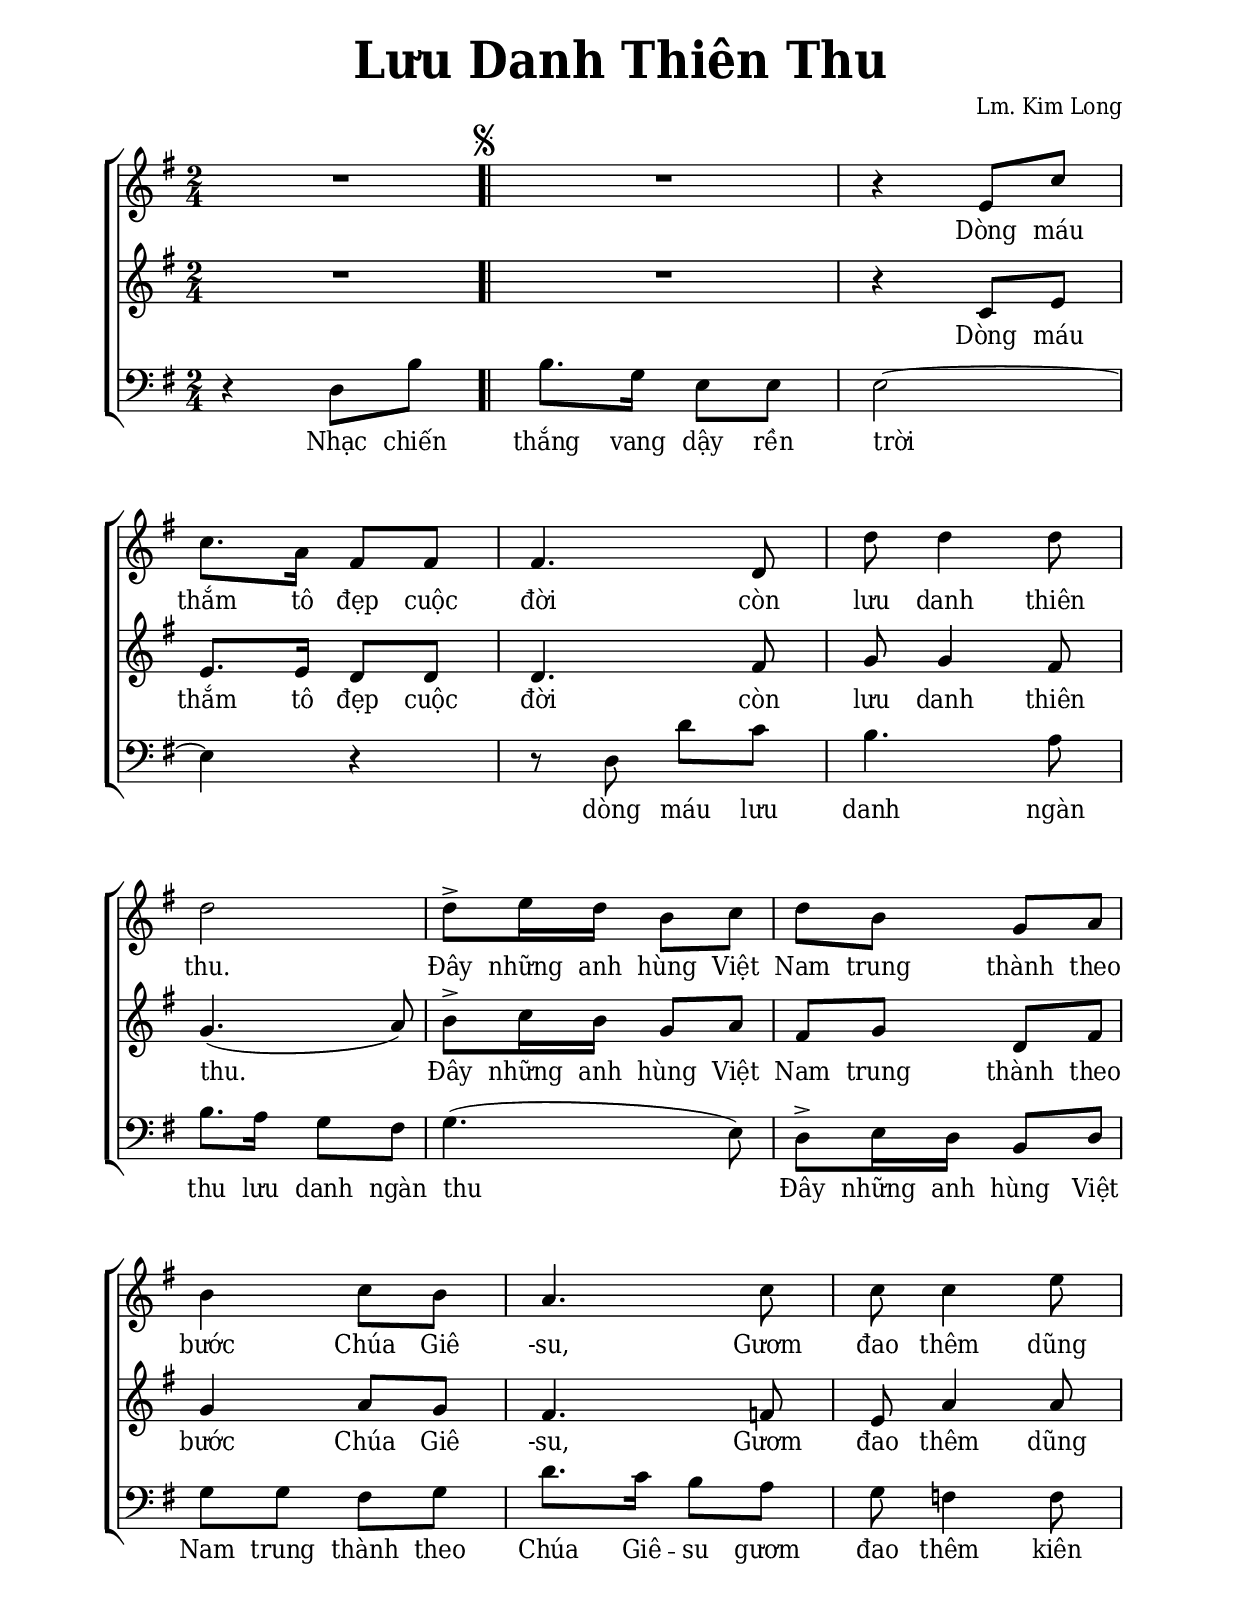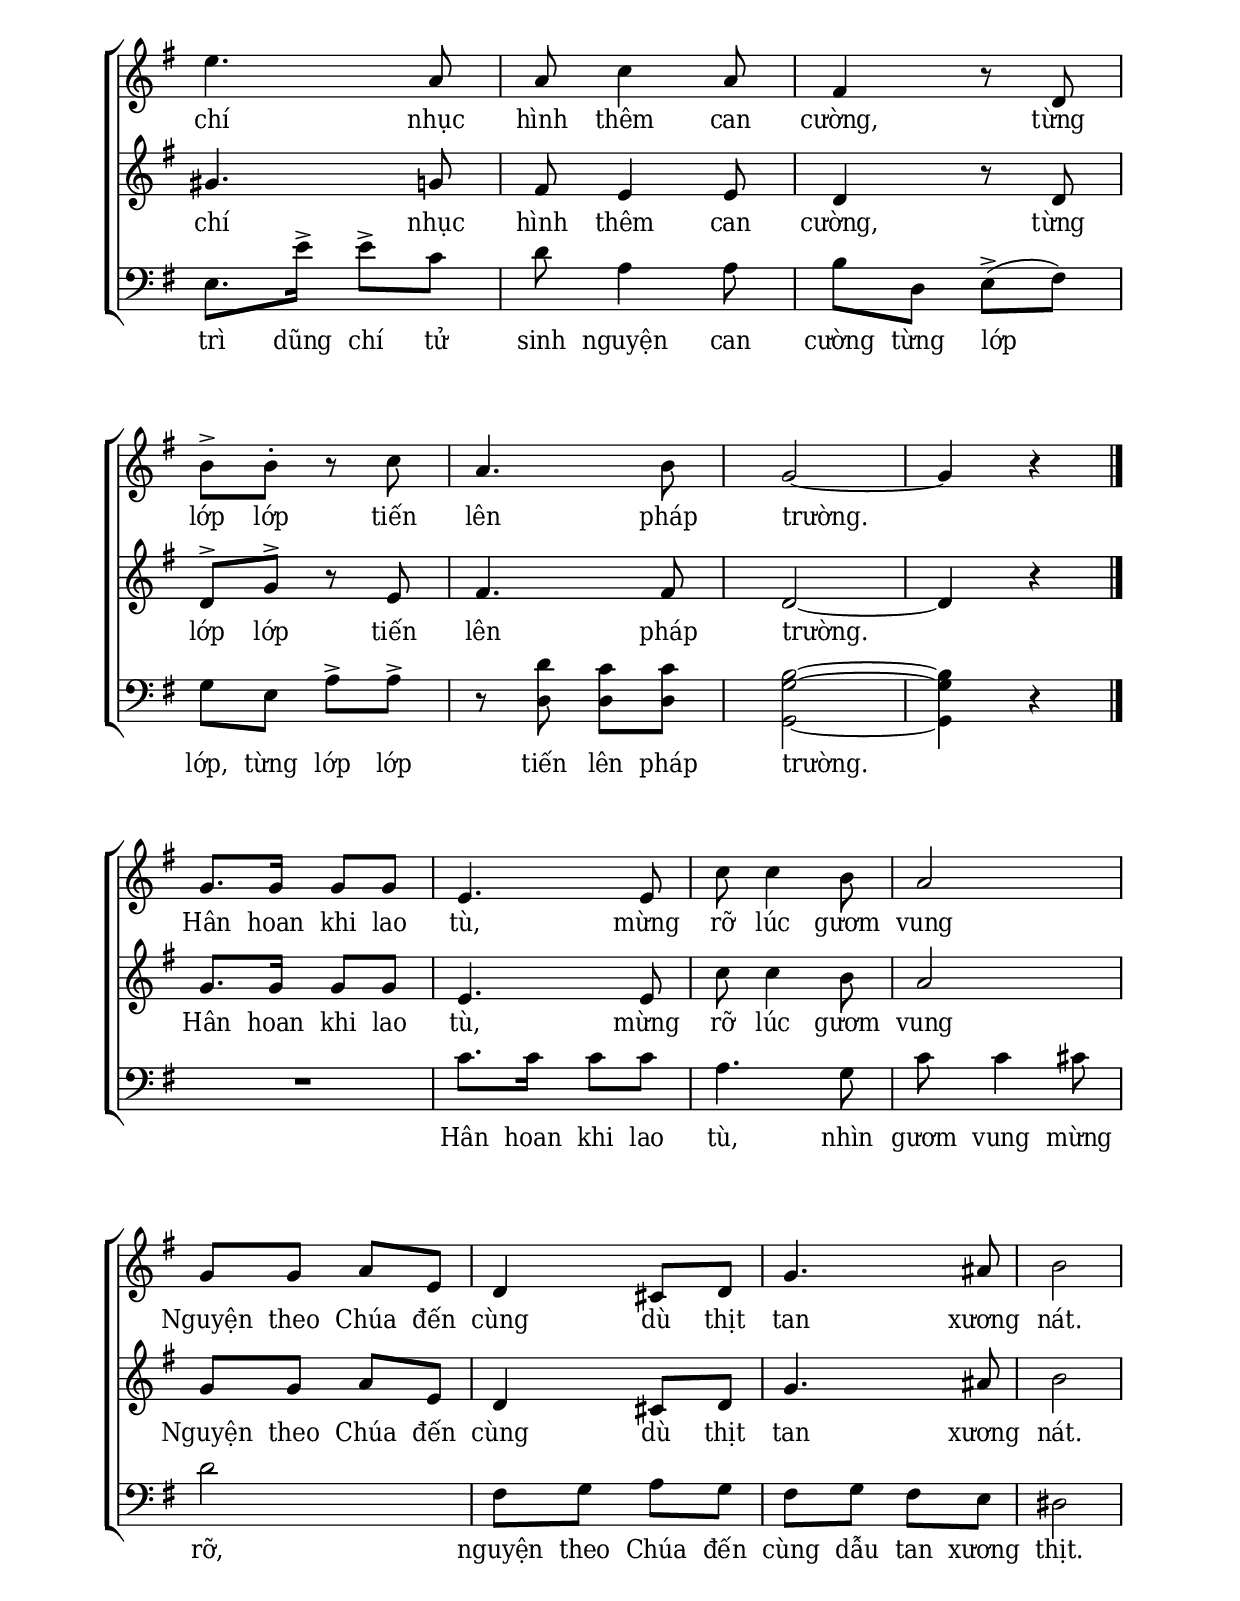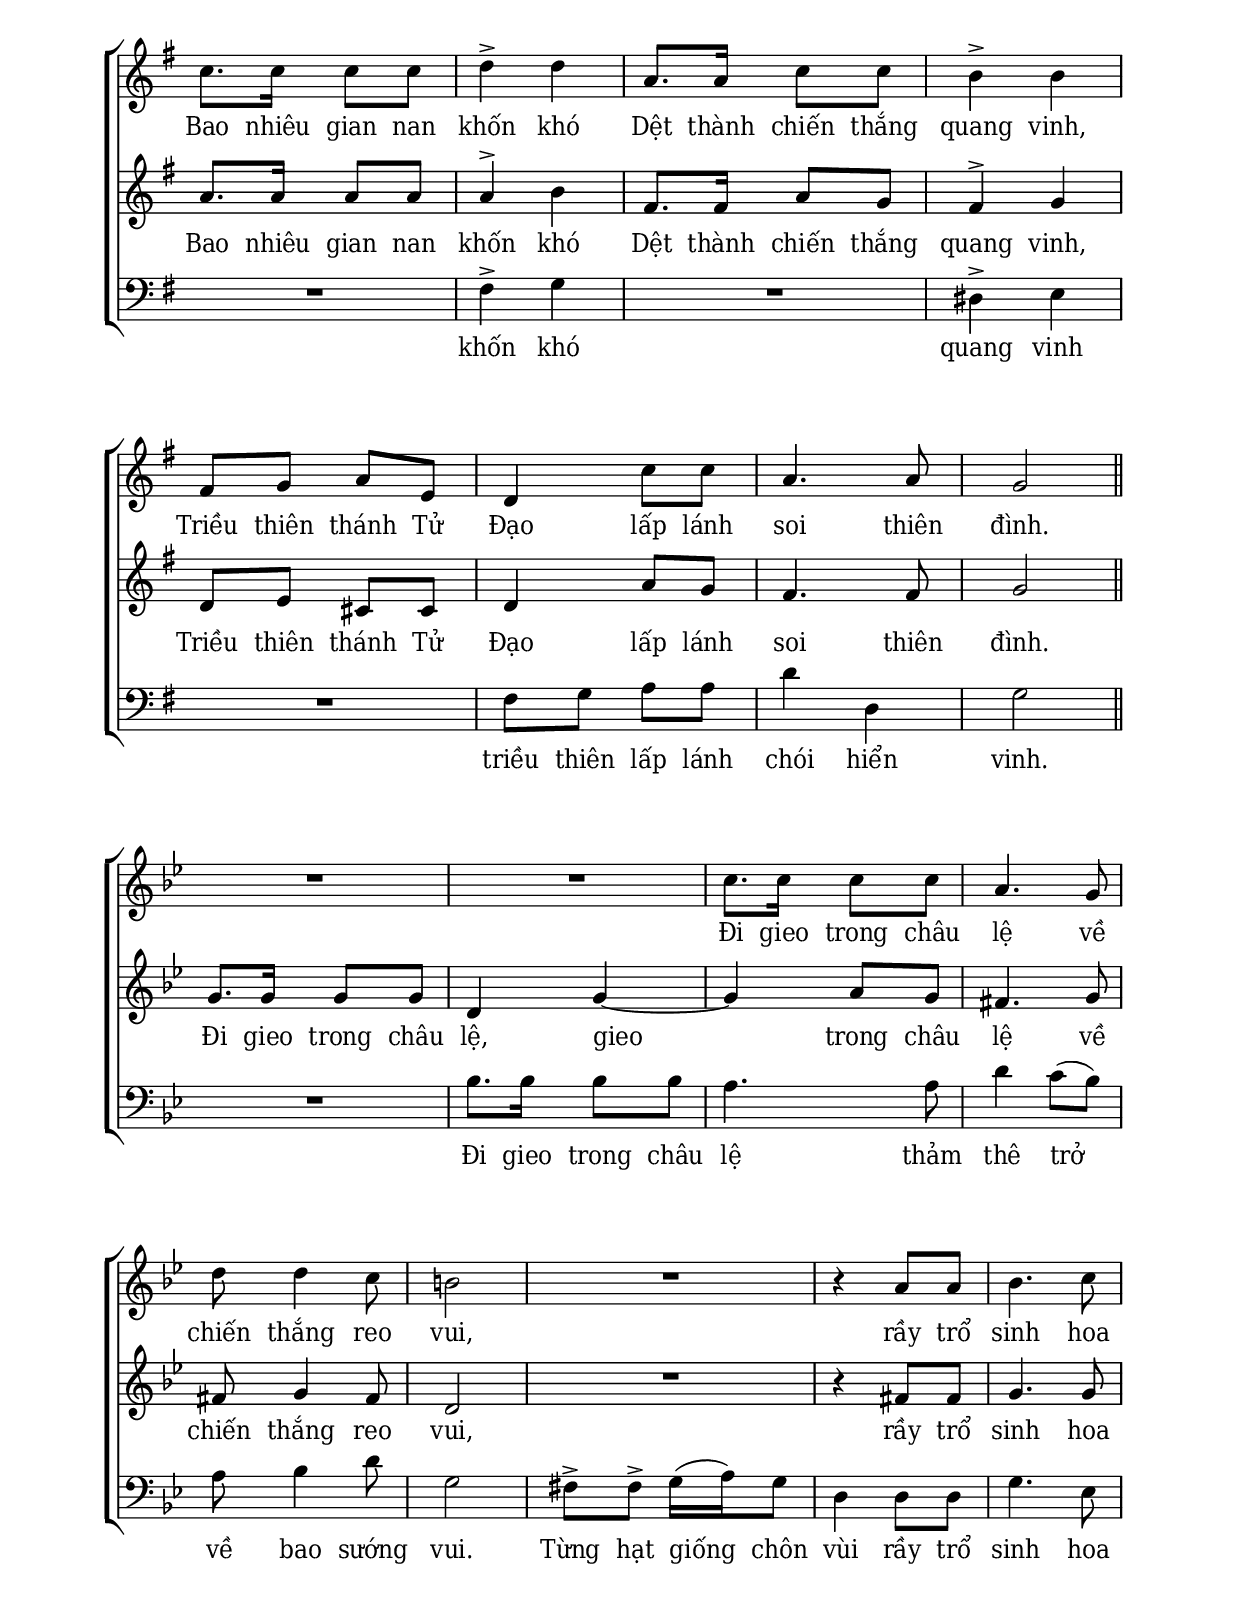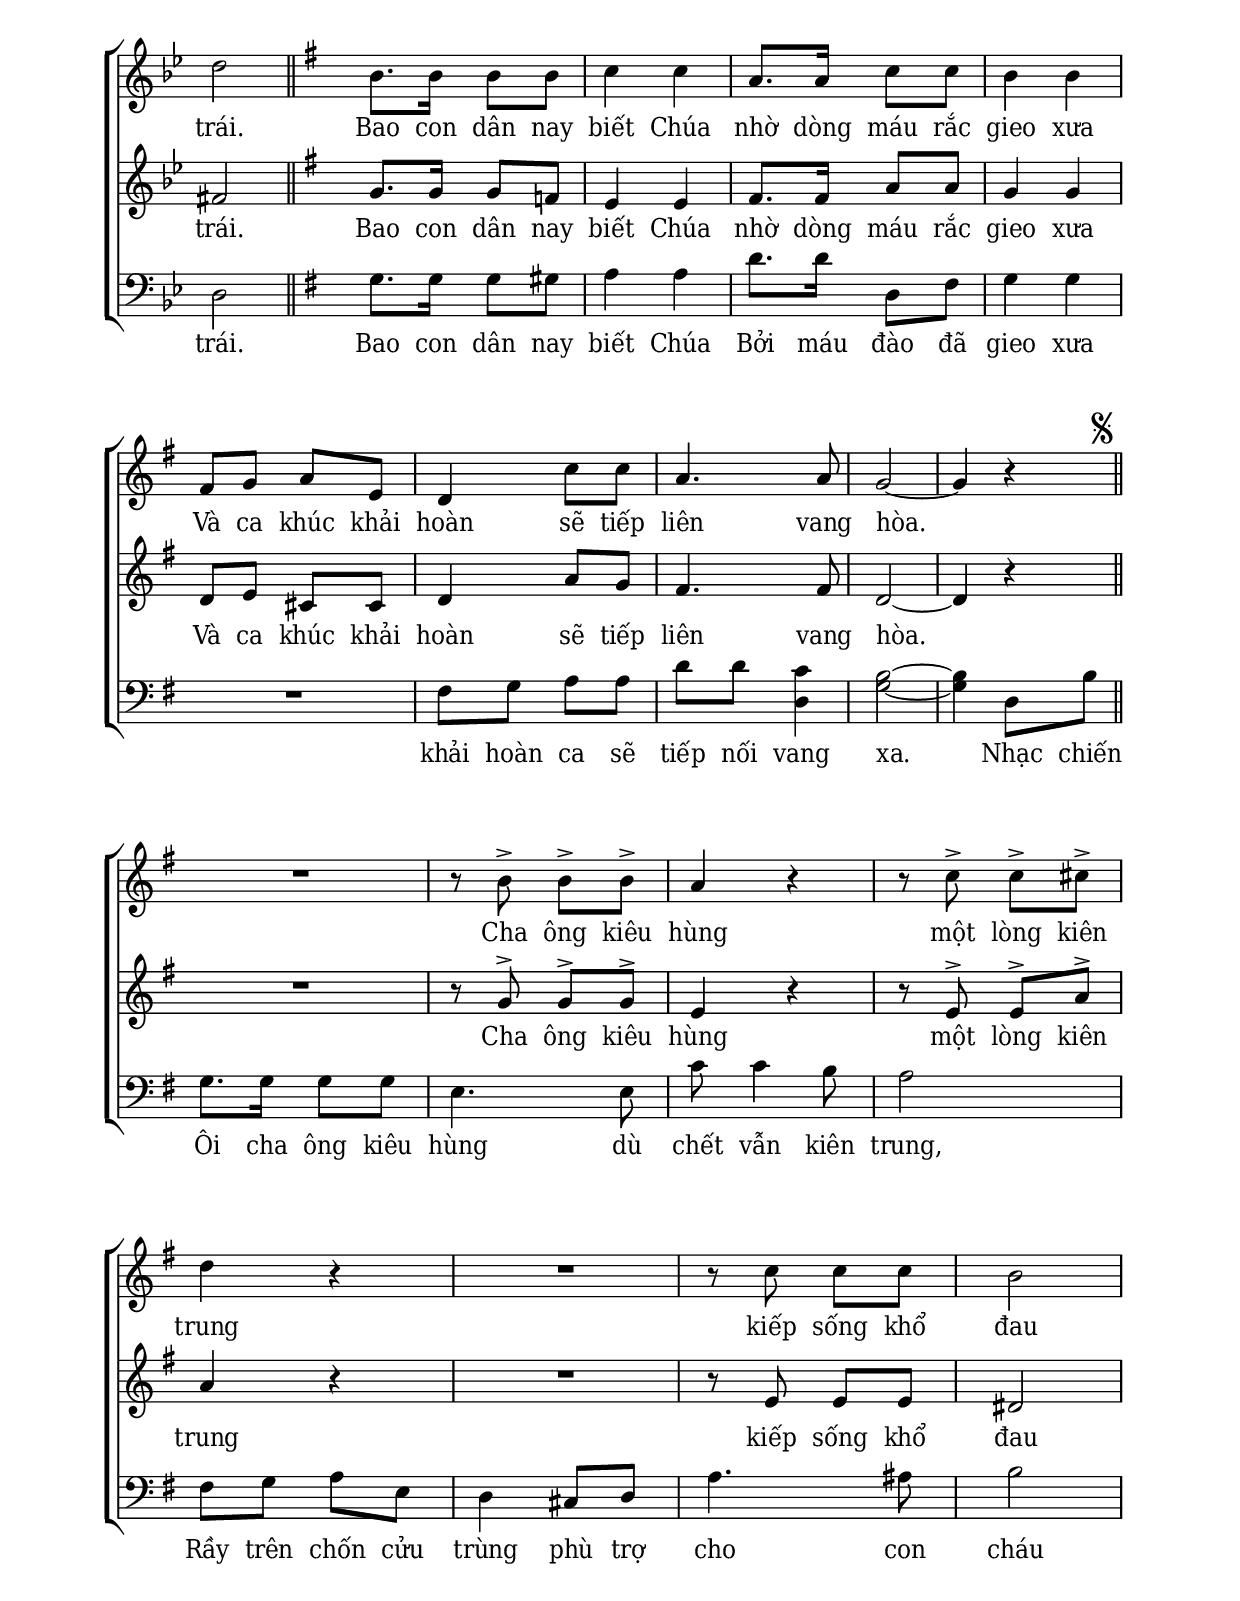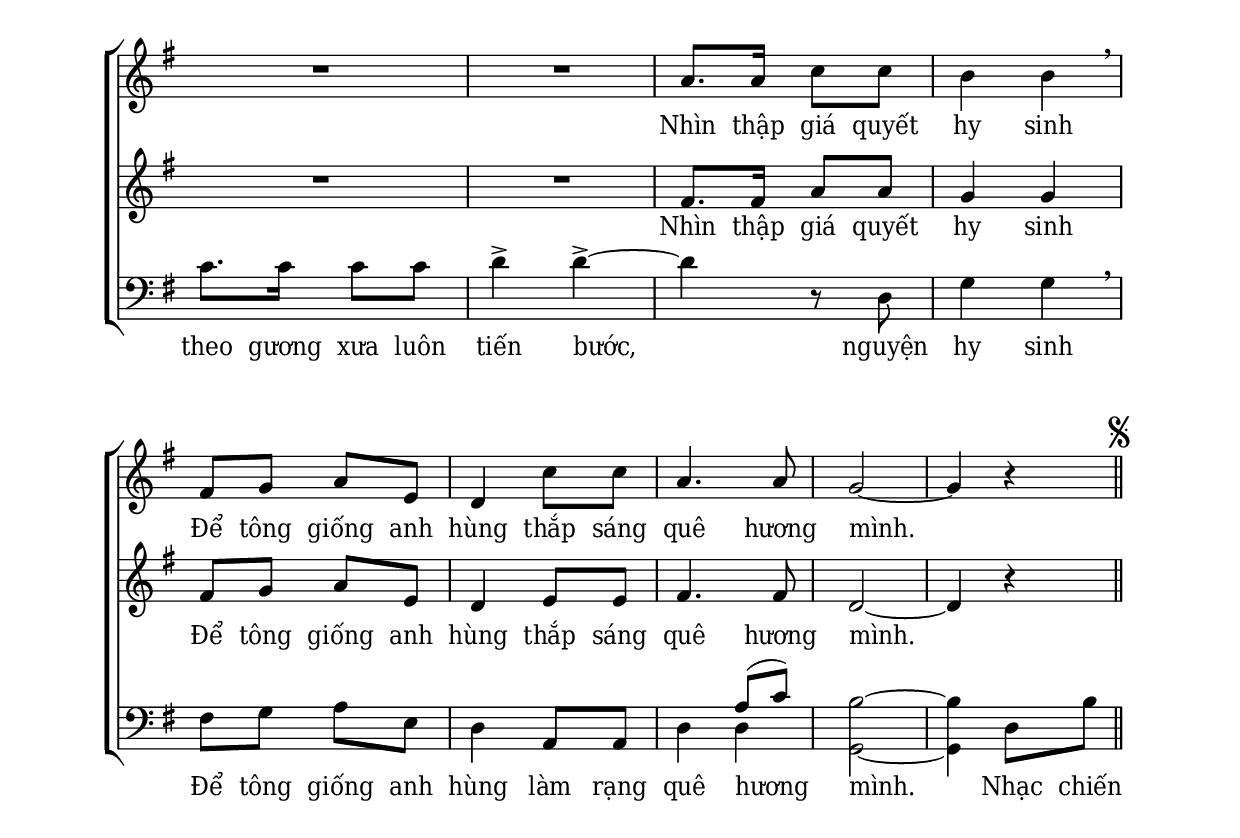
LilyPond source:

% Cài đặt chung
\version "2.22.1"
\include "english.ly"

\header {
  title = \markup { \fontsize #3 "Lưu Danh Thiên Thu" }
  composer = "Lm. Kim Long"
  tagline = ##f
}

% Nhạc
nhacDiepKhucSop = \relative c' {
  R2
  \once \override Score.RehearsalMark.font-size = #0.1
  \mark \markup { \musicglyph #"scripts.segno" }
  \bar ".|"
  R2
  r4 e8 c' |
  c8. a16 fs8 fs |
  fs4. d8 |
  d' d4 d8 |
  d2 |
  d8 ^> e16 d b8 c |
  d b g a |
  b4 c8 b |
  a4. c8 |
  c c4 e8 |
  e4. a,8 |
  a c4 a8 |
  fs4 r8 d |
  b' ^> b ^. r8 c |
  a4. b8 |
  g2 ~ |
  g4 r \bar "|."
  
  g8. g16 g8 g |
  e4. e8 |
  c' c4 b8 |
  a2 |
  g8 g a e |
  d4 cs8 d |
  g4. as8 |
  b2 |
  c8. c16 c8 c |
  d4 ^> d |
  a8. a16 c8 c |
  b4 ^> b |
  fs8 g a e |
  d4 c'8 c |
  a4. a8 |
  g2 \bar "||" \break
  
  \set Staff.printKeyCancellation = ##f
  \set Staff.explicitKeySignatureVisibility = #end-of-line-invisible
  \key bf \major
  R2*2
  c8. c16 c8 c |
  a4. g8 |
  d' d4 c8 |
  b!2 |
  R2
  r4 a8 a |
  bf4. c8 |
  d2 \bar "||"
  
  \key g \major
  b8. b16 b8 b |
  c4 c |
  a8. a16 c8 c |
  b4 b |
  fs8 g a e |
  d4 c'8 c |
  a4. a8 |
  g2 ~ |
  g4
  \once \override Score.RehearsalMark.font-size = #0.1
  \tweak extra-offset #'(10 . 0)
  \mark \markup { \musicglyph #"scripts.segno" }
  r \bar "||" \break
  
  R2
  r8 b ^> b ^> b ^> |
  a4 r |
  r8 c ^> c ^> cs ^> |
  d4 r |
  R2
  r8 c c c |
  b2 |
  R2*2
  a8. a16 c8 c |
  b4 b \breathe |
  fs8 g a e |
  d4 c'8 c |
  a4. a8 |
  g2 ~ |
  g4 r
  \once \override Score.RehearsalMark.font-size = #0.1
  \mark \markup { \musicglyph #"scripts.segno" }
  \bar "||"
}

nhacDiepKhucAlto = \relative c' {
  R2*2
  r4 c8 e |
  e8. e16 d8 d |
  d4. fs8 |
  g g4 fs8 |
  g4. (a8) |
  b ^> c16 b g8 a |
  fs g d fs |
  g4 a8 g |
  fs4. f!8 |
  e a4 a8 |
  gs4. g!8 |
  fs e4 e8 |
  d4 r8 d |
  d ^> g ^> r e |
  fs4. fs8 |
  d2 ~ |
  d4 r |
  
  g8. g16 g8 g |
  e4. e8 |
  c' c4 b8 |
  a2 |
  g8 g a e |
  d4 cs8 d |
  g4. as8 |
  b2 |
  a8. a16 a8 a |
  a4 ^> b |
  fs8. fs16 a8 g |
  fs4 ^> g |
  d8 e cs cs |
  d4 a'8 g |
  fs4. fs8 |
  g2 |
  
  \set Staff.printKeyCancellation = ##f
  \set Staff.explicitKeySignatureVisibility = #end-of-line-invisible
  \key bf \major
  g8. g16 g8 g |
  d4 g ~ |
  g a8 g |
  fs4. g8 |
  fs g4 fs8 |
  d2 |
  R2
  r4 fs8 fs |
  g4. g8 |
  fs2 |
  
  \key g \major
  g8. g16 g8 f! |
  e4 e |
  fs8. fs16 a8 a |
  g4 g |
  d8 e cs cs |
  d4 a'8 g |
  fs4. fs8 |
  d2 ~ |
  d4 r |
  R2
  r8 g ^> g ^> g ^> |
  e4 r |
  r8 e ^> e ^> a ^> |
  a4 r |
  R2
  r8 e e e |
  ds2 |
  R2*2
  fs8. fs16 a8 a |
  g4 g |
  fs8 g a e |
  d4 e8 e |
  fs4. fs8 |
  d2 ~ |
  d4 r
}

nhacDiepKhucBas = \relative c {
  r4 d8 b' |
  b8. g16 e8 e|
  e2 ~ |
  e4 r |
  r8 d d' c |
  b4. a8 |
  b8. a16 g8 fs |
  g4. (e8) |
  d ^> e16 d b8 d |
  g g fs g |
  d'8. c16 b8 a |
  g f!4 f8 |
  e8. e'16 ^> e8 ^> c |
  d a4 a8 |
  b d, e ^> (fs) |
  g e a ^> a ^> |
  r <d d,> <c d,> <c d,> |
  <b g g,>2 ~ |
  <b g g,>4 r |
  R2
  c8. c16 c8 c |
  a4. g8 |
  c8 c4 cs8 |
  d2 |
  fs,8 g a g |
  fs g fs e |
  ds2 |
  R2
  fs4 ^> g |
  R2
  ds4 ^> e |
  R2
  fs8 g a a |
  d4 d, |
  g2 |
  
  \set Staff.printKeyCancellation = ##f
  \set Staff.explicitKeySignatureVisibility = #end-of-line-invisible
  \key bf \major
  R2
  bf8. bf16 bf8 bf |
  a4. a8 |
  d4 c8 (bf) |
  a bf4 d8 |
  g,2 |
  fs8 ^> fs ^> g16 (a) g8 |
  d4 d8 d |
  g4. ef8 |
  d2 |
  
  \set Staff.printKeyCancellation = ##f
  \key g \major
  g8. g16 g8 gs |
  a4 a |
  d8. d16 d,8 fs |
  g4 g |
  R2
  fs8 g a a |
  d d <c d,>4 |
  <b g>2 ~ |
  <b g>4 d,8 b' |
  g8. g16 g8 g |
  e4. e8 |
  c'8 c4 b8 |
  a2 |
  fs8 g a e |
  d4cs8 d |
  a'4. as8 |
  b2 |
  c8. c16 c8 c |
  d4 ^> d ^> ~ |
  d r8 d, |
  g4 g \breathe |
  fs8 g a e |
  d4 a8 a |
  d4
  <<
    {
      \voiceOne
      a'8 (c)
    }
    \new Voice = "splitpart" {
      \voiceTwo
      d,4
    }
  >>
  \oneVoice
  <b' g,>2 ~ |
  <b g,>4 d,8 b'
}

% Lời
loiDiepKhucSop = \lyricmode {
  Dòng máu thắm tô đẹp cuộc đời
  còn lưu danh thiên thu.
  Đây những anh hùng Việt Nam trung thành theo bước Chúa Giê -su,
  Gươm đao thêm dũng chí nhục hình thêm can cường,
  từng lớp lớp tiến lên pháp trường.
  
  Hân hoan khi lao tù, mừng rỡ lúc gươm vung
  Nguyện theo Chúa đến cùng dù thịt tan xương nát.
  Bao nhiêu gian nan khốn khó
  Dệt thành chiến thắng quang vinh,
  Triều thiên thánh Tử Đạo lấp lánh soi thiên đình.
  Đi gieo trong châu lệ về chiến thắng reo vui,
  rầy trổ sinh hoa trái.
  Bao con dân nay biết Chúa nhờ dòng máu rắc gieo xưa
  Và ca khúc khải hoàn sẽ tiếp liên vang hòa.
  Cha ông kiêu hùng một lòng kiên trung
  kiếp sống khổ đau
  Nhìn thập giá quyết hy sinh
  Để tông giống anh hùng thắp sáng quê hương mình.
}

loiDiepKhucAlto = \lyricmode {
  Dòng máu thắm tô đẹp cuộc đời
  còn lưu danh thiên thu.
  Đây những anh hùng Việt Nam trung thành theo bước Chúa Giê -su,
  Gươm đao thêm dũng chí nhục hình thêm can cường,
  từng lớp lớp tiến lên pháp trường.
  
  Hân hoan khi lao tù, mừng rỡ lúc gươm vung
  Nguyện theo Chúa đến cùng dù thịt tan xương nát.
  Bao nhiêu gian nan khốn khó
  Dệt thành chiến thắng quang vinh,
  Triều thiên thánh Tử Đạo lấp lánh soi thiên đình.
  Đi gieo trong châu lệ, gieo trong châu lệ
  về chiến thắng reo vui,
  rầy trổ sinh hoa trái.
  Bao con dân nay biết Chúa nhờ dòng máu rắc gieo xưa
  Và ca khúc khải hoàn sẽ tiếp liên vang hòa.
  Cha ông kiêu hùng một lòng kiên trung
  kiếp sống khổ đau
  Nhìn thập giá quyết hy sinh
  Để tông giống anh hùng thắp sáng quê hương mình.
}

loiDiepKhucBas = \lyricmode {
  Nhạc chiến thắng vang dậy rền trời
  dòng máu lưu danh ngàn thu lưu danh ngàn thu
  Đây những anh hùng Việt Nam trung thành theo Chúa Giê -- su
  gươm đao thêm kiên trì dũng chí
  tử sinh nguyện can cường
  từng lớp lớp, từng lớp lớp tiến lên pháp trường.
  
  Hân hoan khi lao tù,
  nhìn gươm vung mừng rỡ, nguyện theo Chúa đến cùng
  dẫu tan xương thịt.
  khốn khó
  quang vinh
  triều thiên lấp lánh chói hiển vinh.
  Đi gieo trong châu lệ thảm thê
  trở về bao sướng vui.
  Từng hạt giống chôn vùi rầy trổ sinh hoa trái.
  Bao con dân nay biết Chúa
  Bởi máu đào đã gieo xưa
  khải hoàn ca sẽ tiếp nối vang xa.
  Nhạc chiến
  
  Ôi cha ông kiêu hùng dù chết vẫn kiên trung,
  Rầy trên chốn cửu trùng phù trợ cho con cháu
  theo gương xưa luôn tiến bước,
  nguyện hy sinh
  Để tông giống anh hùng làm rạng quê hương mình.
  Nhạc chiến
  
  
}

% Dàn trang
\paper {
  #(set-paper-size "a4")
  top-margin = 15\mm
  bottom-margin = 20\mm
  left-margin = 20\mm
  right-margin = 20\mm
  indent = #0
  #(define fonts
    (make-pango-font-tree
      "Deja Vu Serif Condensed"
      "Deja Vu Serif Condensed"
      "Deja Vu Serif Condensed"
      (/ 20 20)))
  print-page-number = #f
  %page-count = #1
}

TongNhip = {
  \key g \major \time 2/4
  \set Timing.beamExceptions = #'()
  \set Timing.baseMoment = #(ly:make-moment 1/4)
  \set Timing.beatStructure = #'(1 1)
}

% Đổi kích thước nốt cho bè phụ
notBePhu =
#(define-music-function (font-size music) (number? ly:music?)
   (for-some-music
     (lambda (m)
       (if (music-is-of-type? m 'rhythmic-event)
           (begin
             (set! (ly:music-property m 'tweaks)
                   (cons `(font-size . ,font-size)
                         (ly:music-property m 'tweaks)))
             #t)
           #f))
     music)
   music)

\score {
  \new ChoirStaff <<
    \new Staff <<
        \clef treble
        \new Voice = beSop {
          \TongNhip \nhacDiepKhucSop
        }
      \new Lyrics \lyricsto beSop \loiDiepKhucSop
    >>
    \new Staff <<
        \clef treble
        \new Voice = beAlto {
          \TongNhip \nhacDiepKhucAlto
        }
      \new Lyrics \lyricsto beAlto \loiDiepKhucAlto
    >>
    \new Staff <<
        \clef "bass"
        \new Voice = beBas {
          \TongNhip \nhacDiepKhucBas
        }
      \new Lyrics \lyricsto beBas \loiDiepKhucBas
    >>
  >>
  \layout {
    \override Lyrics.LyricSpace.minimum-distance = #1.5
    \override Score.BarNumber.break-visibility = ##(#f #f #f)
    \override Score.SpacingSpanner.uniform-stretching = ##t
  }
}
